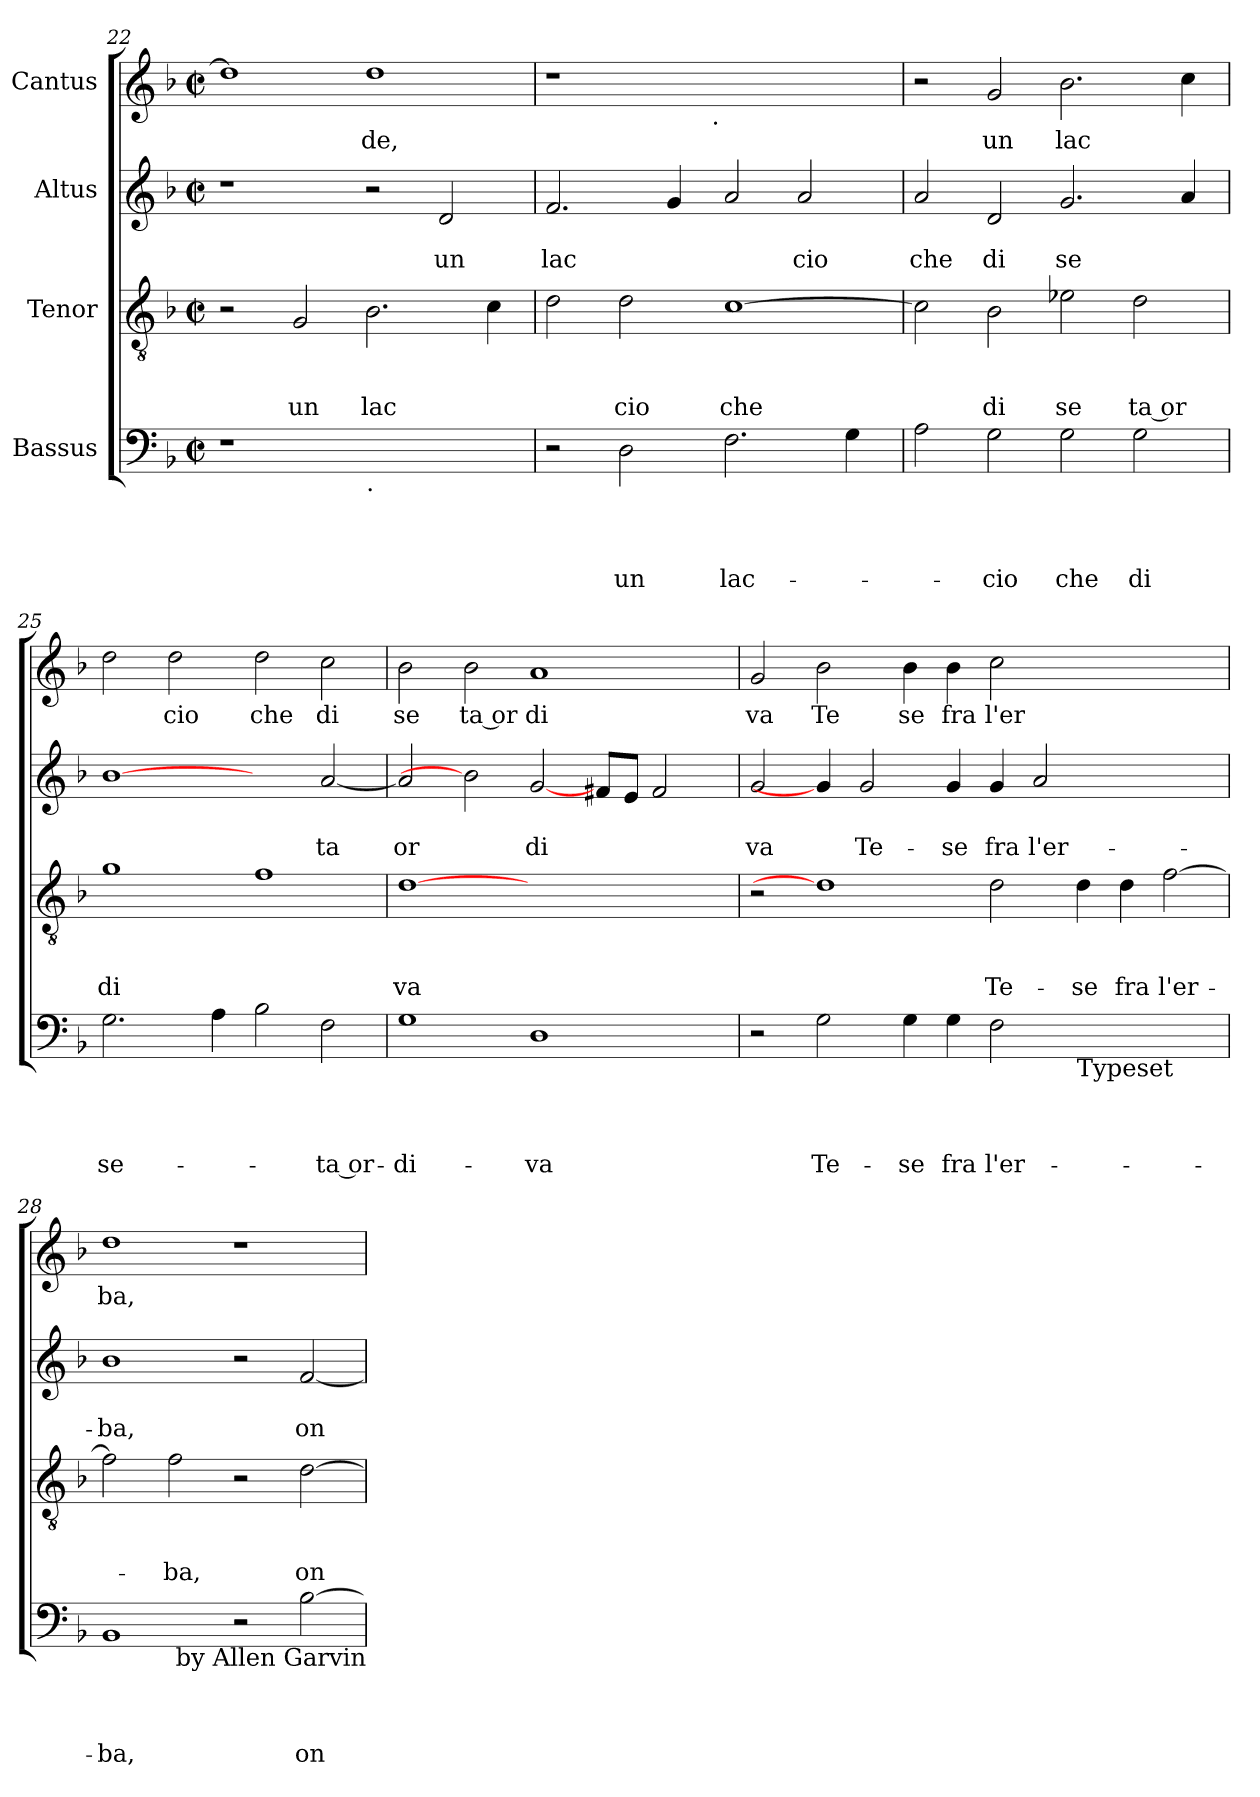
**kern	**text	**text	**text	**text	**kern	**text	**text	**text	**kern	**text	**text	**kern	**text
*part4	*part4	*part4	*part4	*part4	*part3	*part3	*part3	*part3	*part2	*part2	*part2	*part1	*part1
*staff4	*staff4	*staff4	*staff4	*staff4	*staff3	*staff3	*staff3	*staff3	*staff2	*staff2	*staff2	*staff1	*staff1
*I"Bassus	*	*	*	*	*I"Tenor	*	*	*	*I"Altus	*	*	*I"Cantus	*
*clefF4	*	*	*	*	*clefGv2	*	*	*	*clefG2	*	*	*clefG2	*
*k[b-]	*	*	*	*	*k[b-]	*	*	*	*k[b-]	*	*	*k[b-]	*
*F:	*	*	*	*	*F:	*	*	*	*F:	*	*	*F:	*
*M2/2	*	*	*	*	*M2/2	*	*	*	*M2/2	*	*	*M2/2	*
*met(c|)	*	*	*	*	*met(c|)	*	*	*	*met(c|)	*	*	*met(c|)	*
=22	=22	=22	=22	=22	=22	=22	=22	=22	=22	=22	=22	=22	=22
1r	.	.	.	.	2r	.	.	.	1r	.	.	1dd]	.
!	!	!	!	!	!	!	!	!LO:LY:b	!	!	!	!	!
.	.	.	.	.	2G/	.	.	un	.	.	.	.	.
!LO:TX:b:t=.	!	!	!	!	!	!	!	!	!	!	!	!	!
!	!	!	!	!	!	!	!	!LO:LY:b	!	!	!	!	!LO:LY:b
1ryy	.	.	.	.	2.B-\	.	.	lac	2r	.	.	1dd	de,
!	!	!	!	!	!	!	!	!	!	!	!LO:LY:b	!	!
.	.	.	.	.	.	.	.	.	2d/	.	un	.	.
.	.	.	.	.	4c\	.	.	.	.	.	.	.	.
=23	=23	=23	=23	=23	=23	=23	=23	=23	=23	=23	=23	=23	=23
!	!	!	!	!	!	!	!	!	!	!	!LO:LY:b	!	!
*	*	*	*	*	*	*	*	*	*	*	*	*^	*
2r	.	.	.	.	2d\	.	.	.	2.f/	.	lac	1r	2ryy	.
!	!	!	!	!LO:LY:b	!	!	!	!LO:LY:b	!	!	!	!	!	!
2D\	.	.	.	un	2d\	.	.	cio	.	.	.	.	4...ryy	.
.	.	.	.	.	.	.	.	.	4g/	.	.	.	.	.
!	!	!	!	!	!	!	!	!	!	!	!	!	!LO:TX:b:t=.	!
.	.	.	.	.	.	.	.	.	.	.	.	.	1ryy	.
!	!	!	!	!LO:LY:b	!	!	!	!LO:LY:b	!	!	!	!	!	!
2.F\	.	.	.	lac-	[>1c	.	.	che	2a/	.	.	1ryy	.	.
!	!	!	!	!	!	!	!	!	!	!	!LO:LY:b	!	!	!
.	.	.	.	.	.	.	.	.	2a/	.	cio	.	.	.
4G\	.	.	.	.	.	.	.	.	.	.	.	.	.	.
.	.	.	.	.	.	.	.	.	.	.	.	.	32ryy	.
=24	=24	=24	=24	=24	=24	=24	=24	=24	=24	=24	=24	=24	=24	=24
!	!	!	!	!	!	!	!	!	!	!	!LO:LY:b	!	!	!
*	*	*	*	*	*	*	*	*	*	*	*	*v	*v	*
2A\	.	.	.	.	2c\]	.	.	.	2a/	.	che	2r	.
!	!	!	!	!LO:LY:b	!	!	!	!LO:LY:b	!	!	!LO:LY:b	!	!LO:LY:b
2G\	.	.	.	-cio	2B-\	.	.	di	2d/	.	di	2g/	un
!	!	!	!	!LO:LY:b	!	!	!	!LO:LY:b	!	!	!LO:LY:b	!	!LO:LY:b
2G\	.	.	.	che	2e-X\	.	.	se	2.g/	.	se	2.b-\	lac
!	!	!	!	!LO:LY:b	!	!	!	!LO:LY:b:rj	!	!	!	!	!
2G\	.	.	.	di	2d\	.	.	ta or	.	.	.	.	.
.	.	.	.	.	.	.	.	.	4a/	.	.	4cc\	.
=25	=25	=25	=25	=25	=25	=25	=25	=25	=25	=25	=25	=25	=25
!	!	!	!	!LO:LY:b	!	!	!	!LO:LY:b	!	!	!	!	!
2.G\	.	.	.	se-	1g	.	.	di	[1b-	.	.	2dd\	.
!	!	!	!	!	!	!	!	!	!	!	!	!	!LO:LY:b
.	.	.	.	.	.	.	.	.	.	.	.	2dd\	cio
4A\	.	.	.	.	.	.	.	.	.	.	.	.	.
!	!	!	!	!	!	!	!	!	!	!	!	!	!LO:LY:b
2B-\	.	.	.	.	1f	.	.	.	2ryy	.	.	2dd\	che
!	!	!	!	!LO:LY:b:rj	!	!	!	!	!	!	!LO:LY:b	!	!LO:LY:b
2F\	.	.	.	-ta or-	.	.	.	.	[<2a/	.	ta	2cc\	di
=26	=26	=26	=26	=26	=26	=26	=26	=26	=26	=26	=26	=26	=26
!	!	!	!	!LO:LY:b	!	!	!	!LO:LY:b	!	!	!LO:LY:b:rj	!	!LO:LY:b
1G	.	.	.	-di-	[1d	.	.	va	2a/]	.	or	2b-\	se
!	!	!	!	!	!	!	!	!	!	!	!	!	!LO:LY:b:rj
.	.	.	.	.	.	.	.	.	2b-]	.	.	2b-\	ta or
!	!	!	!	!LO:LY:b	!	!	!	!	!	!	!LO:LY:b	!	!LO:LY:b
1D	.	.	.	-va	1ryy	.	.	.	[2g/	.	di	1a	di
.	.	.	.	.	.	.	.	.	8f#/L	.	.	.	.
.	.	.	.	.	.	.	.	.	8e/J	.	.	.	.
.	.	.	.	.	.	.	.	.	2f#/	.	.	.	.
4ryy	.	.	.	.	4ryy	.	.	.	.	.	.	4ryy	.
!!LO:PB:g=z
=27	=27	=27	=27	=27	=27	=27	=27	=27	=27	=27	=27	=27	=27
!	!	!	!	!	!	!	!	!	!	!	!LO:LY:b	!	!LO:LY:b
2r	.	.	.	.	2r	.	.	.	2g/	.	va	2g/	va
!	!	!	!	!LO:LY:b	!	!	!	!	!	!	!	!	!LO:LY:b
2G\	.	.	.	Te-	1d]	.	.	.	4g/]	.	.	2b-\	Te
!	!	!	!	!	!	!	!	!	!	!	!LO:LY:b	!	!
.	.	.	.	.	.	.	.	.	2g/	.	Te-	.	.
!	!	!	!	!LO:LY:b	!	!	!	!	!	!	!	!	!LO:LY:b
4G\	.	.	.	-se	.	.	.	.	.	.	.	4b-\	se
!	!	!	!	!LO:LY:b	!	!	!	!	!	!	!LO:LY:b	!	!LO:LY:b
4G\	.	.	.	fra	.	.	.	.	4g/	.	-se	4b-\	fra
!	!	!	!	!LO:LY:b	!	!	!	!LO:LY:b	!	!	!LO:LY:b	!	!LO:LY:b
2F\	.	.	.	l'er-	2d\	.	.	Te-	4g/	.	fra	2cc\	l'er
!	!	!	!	!	!	!	!	!	!	!	!LO:LY:b	!	!
.	.	.	.	.	.	.	.	.	2a/	.	l'er-	.	.
!LO:TX:b:t=Typeset	!	!	!	!	!	!	!	!	!	!	!	!	!
!	!	!	!	!	!	!	!	!LO:LY:b	!	!	!	!	!
1ryy	.	.	.	.	4d\	.	.	-se	.	.	.	1ryy	.
!	!	!	!	!	!	!	!	!LO:LY:b	!	!	!	!	!
.	.	.	.	.	4d\	.	.	fra	2.ryy	.	.	.	.
!	!	!	!	!	!	!	!	!LO:LY:b	!	!	!	!	!
.	.	.	.	.	[>2f\	.	.	l'er-	.	.	.	.	.
=28	=28	=28	=28	=28	=28	=28	=28	=28	=28	=28	=28	=28	=28
!	!	!	!	!LO:LY:b	!	!	!	!	!	!	!LO:LY:b	!	!LO:LY:b
1BB-	.	.	.	-ba,	2f\]	.	.	.	1b-	.	-ba,	1dd	ba,
!	!	!	!	!	!	!	!	!LO:LY:b	!	!	!	!	!
.	.	.	.	.	2f\	.	.	-ba,	.	.	.	.	.
2r	.	.	.	.	2r	.	.	.	2r	.	.	1r	.
!	!	!	!	!LO:LY:b	!	!	!	!LO:LY:b	!	!	!LO:LY:b	!	!
[>2B-\	.	.	.	on-	[>2d\	.	.	on-	[<2f/	.	on-	.	.
!LO:TX:b:t=by Allen Garvin	!	!	!	!	!	!	!	!	!	!	!	!	!
=	=	=	=	=	=	=	=	=	=	=	=	=	=
*-	*-	*-	*-	*-	*-	*-	*-	*-	*-	*-	*-	*-	*-
